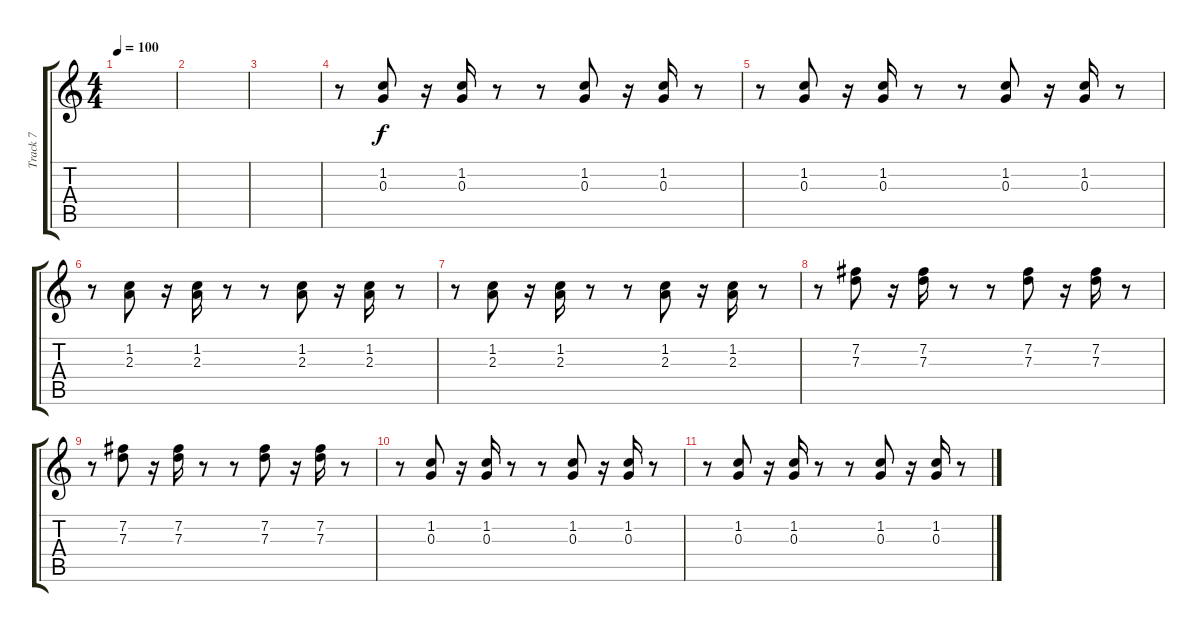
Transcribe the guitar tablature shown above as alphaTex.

\track ("Track 7" "Track 7") {instrument electricguitarjazz}
\staff {score tabs}
\tuning (E4 B3 G3 D3 A2 E2) {hide}
\ts (4 4)
\tempo 100
\clef g2
\ks c
|
|
|
r.8 (1.2 0.3).8 r.16 (1.2 0.3).16 r.8 r.8 (1.2 0.3).8 r.16 (1.2 0.3).16 r.8 |
r.8 (1.2 0.3).8 r.16 (1.2 0.3).16 r.8 r.8 (1.2 0.3).8 r.16 (1.2 0.3).16 r.8 |
r.8 (1.2 2.3).8 r.16 (1.2 2.3).16 r.8 r.8 (1.2 2.3).8 r.16 (1.2 2.3).16 r.8 |
r.8 (1.2 2.3).8 r.16 (1.2 2.3).16 r.8 r.8 (1.2 2.3).8 r.16 (1.2 2.3).16 r.8 |
r.8 (7.2 7.3).8 r.16 (7.2 7.3).16 r.8 r.8 (7.2 7.3).8 r.16 (7.2 7.3).16 r.8 |
r.8 (7.2 7.3).8 r.16 (7.2 7.3).16 r.8 r.8 (7.2 7.3).8 r.16 (7.2 7.3).16 r.8 |
r.8 (1.2 0.3).8 r.16 (1.2 0.3).16 r.8 r.8 (1.2 0.3).8 r.16 (1.2 0.3).16 r.8 |
r.8 (1.2 0.3).8 r.16 (1.2 0.3).16 r.8 r.8 (1.2 0.3).8 r.16 (1.2 0.3).16 r.8
